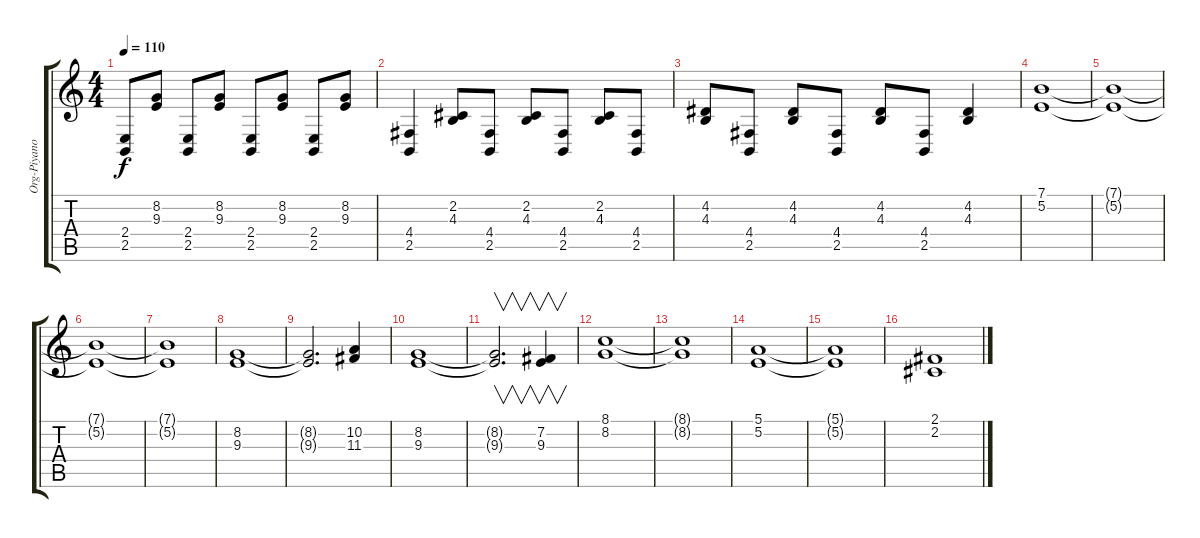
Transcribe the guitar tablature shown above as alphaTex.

\track ("Org-Piyano" "Org-Piyano") {instrument rockorgan}
\staff {score tabs}
\tuning (E4 B3 G3 D3 A2 E2) {hide}
\ts (4 4)
\tempo 110
\clef g2
\ks c
(2.4 2.5).8{dy f} (8.2 9.3).8 (2.4 2.5).8 (8.2 9.3).8 (2.4 2.5).8 (8.2 9.3).8 (2.4 2.5).8 (8.2 9.3).8 |
(4.4 2.5).4 (2.2 4.3).8 (4.4 2.5).8 (2.2 4.3).8 (4.4 2.5).8 (2.2 4.3).8 (4.4 2.5).8 |
(4.2 4.3).8 (4.4 2.5).8 (4.2 4.3).8 (4.4 2.5).8 (4.2 4.3).8 (4.4 2.5).8 (4.2 4.3).4 |
(7.1 5.2).1{volume 9 instrument rockorgan} |
(7.1{t} 5.2{t}).1 |
(7.1{t} 5.2{t}).1 |
(7.1{t} 5.2{t}).1 |
(8.2 9.3).1 |
(8.2{t} 9.3{t}).2{d} (10.2 11.3).4 |
(8.2 9.3).1 |
(8.2{t} 9.3{t}).2{v d} (7.2 9.3).4{v} |
(8.1 8.2).1 |
(8.1{t} 8.2{t}).1 |
(5.1 5.2).1 |
(5.1{t} 5.2{t}).1 |
(2.1 2.2).1
